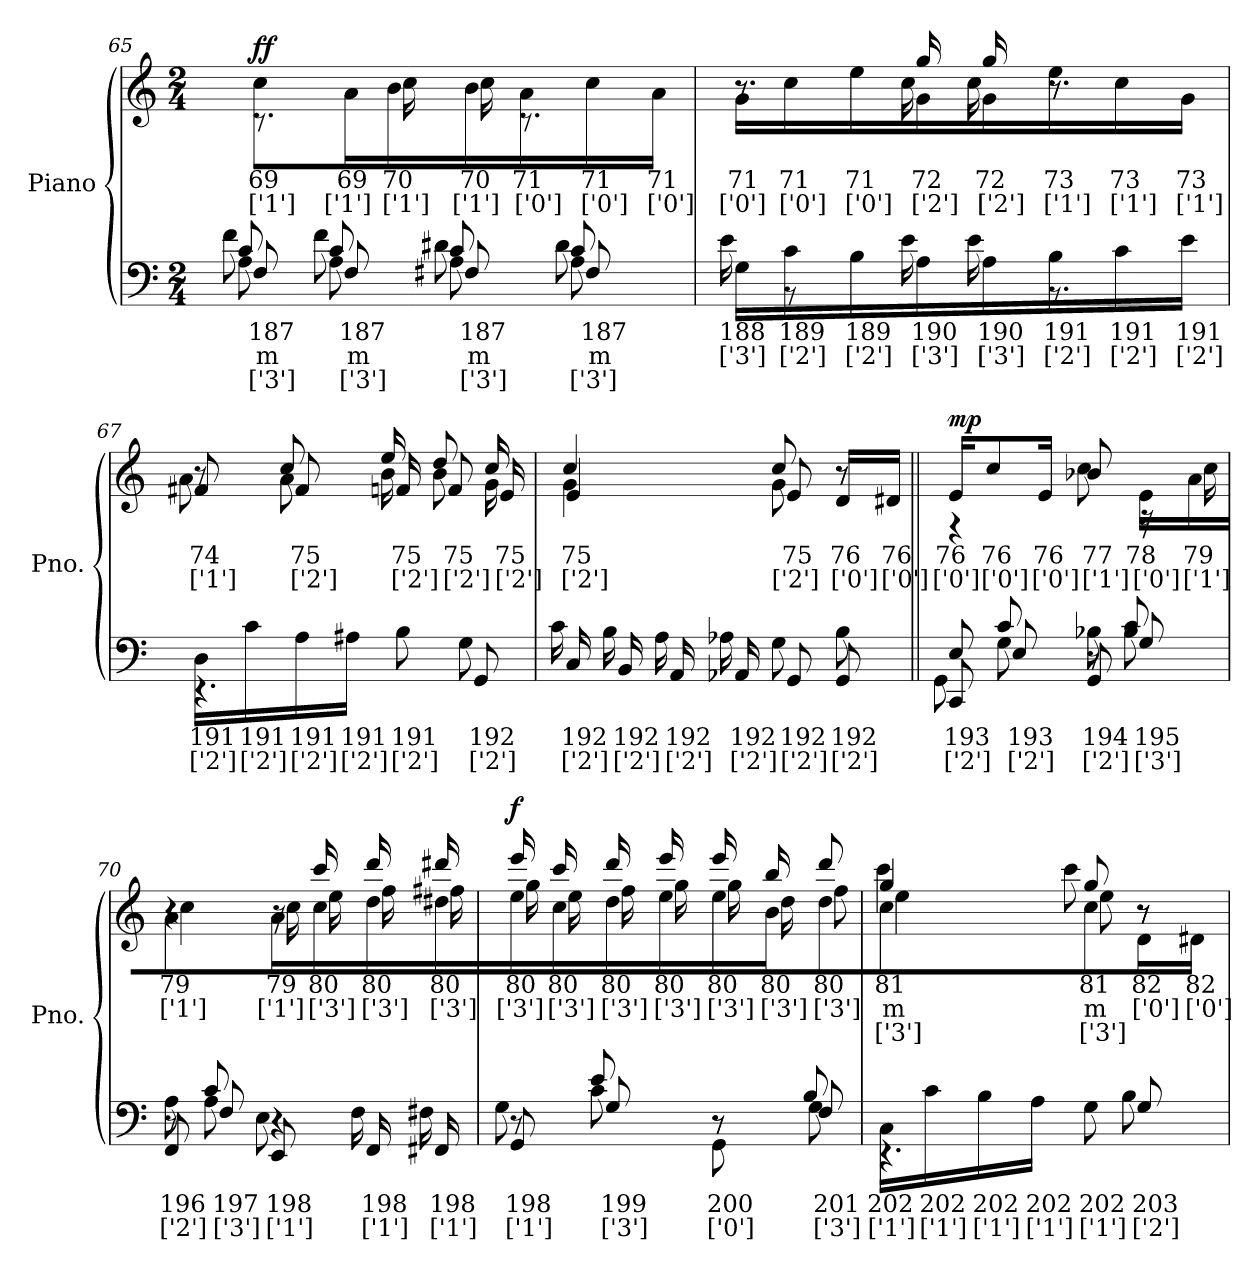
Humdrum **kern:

**kern	**text	**text	**text	**kern	**text	**text	**text	**dynam
*part1	*part1	*part1	*part1	*part1	*part1	*part1	*part1	*part1
*staff2	*staff2	*staff2	*staff2	*staff1	*staff1	*staff1	*staff1	*staff1/2
*I"Piano	*	*	*	*	*	*	*	*
*I'Pno.	*	*	*	*	*	*	*	*
!!LO:LB:g=z
*clefF4	*	*	*	*clefG2	*	*	*	*
*k[]	*	*	*	*k[]	*	*	*	*
*M2/4	*	*	*	*M2/4	*	*	*	*
=65	=65	=65	=65	=65	=65	=65	=65	=65
*^	*	*	*	*	*	*	*	*
*	*^	*	*	*	*	*	*	*	*
*	*	*^	*	*	*	*	*	*	*	*
*	*	*	*	*	*	*	*^	*	*	*	*
!	!	!	!	!	!	!	!	!	!	!	!	!LO:DY:b
8Fi	8Aj	8cZ	8fV	187	m	['3']	8ccN\L	8.r	69	['1']	.	ff
8Fi	8Aj	8cZ	8fV	187	m	['3']	16aN\L	.	69	['1']	.	.
.	.	.	.	.	.	.	16bl	16ccN	70	['1']	.	.
8F#Xi	8Aj	8cZ	8d#XV	187	m	['3']	16bl	16ccN	70	['1']	.	.
.	.	.	.	.	.	.	16al\	8.r	71	['0']	.	.
8F#i	8Aj	8cZ	8d#V	187	m	['3']	16ccl\	.	71	['0']	.	.
.	.	.	.	.	.	.	16al\JJ	.	71	['0']	.	.
*v	*v	*v	*v	*	*	*	*	*	*	*	*	*
*	*	*	*	*v	*v	*	*	*	*
=66	=66	=66	=66	=66	=66	=66	=66	=66
*^	*	*	*	*	*	*	*	*
*	*	*	*	*	*^	*	*	*	*
*	*	*	*	*	*	*^	*	*	*	*
16Gj	16eV	188	['3']	.	16gl\LL	8.r	8.r	71	['0']	.	.
16cZ\	8r	189	['2']	.	16ccl\	.	.	71	['0']	.	.
16BZ\	.	189	['2']	.	16eel\	.	.	71	['0']	.	.
16AZ	16eV	190	['3']	.	16gl	16ccN	16gg!	72	['2']	.	.
16AZ	16eV	190	['3']	.	16gl	16ccN	16gg!	72	['2']	.	.
16BZ\	8.r	191	['2']	.	16eeN\	8.r	8.r	73	['1']	.	.
16cZ\	.	191	['2']	.	16ccN\	.	.	73	['1']	.	.
16eZ\JJ	.	191	['2']	.	16gN\JJ	.	.	73	['1']	.	.
=67	=67	=67	=67	=67	=67	=67	=67	=67	=67	=67	=67
16DZ\LL	4.r	191	['2']	.	8f#Xl	8aN	8r	74	['1']	.	.
16cZ\	.	191	['2']	.	.	.	.	.	.	.	.
16AZ\	.	191	['2']	.	8f#l	8aN	8cc!	75	['2']	.	.
16A#XZ\JJ	.	191	['2']	.	.	.	.	.	.	.	.
8BZ\L	.	191	['2']	.	16fnl	16bN	16ee!	75	['2']	.	.
.	.	.	.	.	8fl	8bN	8dd!	75	['2']	.	.
8GGi	8GZ	192	['2']	.	.	.	.	.	.	.	.
.	.	.	.	.	16el	16gN	16cc!	75	['2']	.	.
=68	=68	=68	=68	=68	=68	=68	=68	=68	=68	=68	=68
16Ci	16cZ	192	['2']	.	4el	4gN	4cc!	75	['2']	.	.
16BBi	16BZ	192	['2']	.	.	.	.	.	.	.	.
16AAi	16AZ	192	['2']	.	.	.	.	.	.	.	.
16AA-Xi	16A-XZ	192	['2']	.	.	.	.	.	.	.	.
8GGi	8GZ	192	['2']	.	8el	8gN	8cc!	75	['2']	.	.
8GGi	8BZ	192	['2']	.	16dl/LL	8r	8r	76	['0']	.	.
.	.	.	.	.	16d#Xl/JJ	.	.	76	['0']	.	.
*v	*v	*	*	*	*	*	*	*	*	*	*
*	*	*	*	*v	*v	*v	*	*	*	*
!!LO:PB:g=z
=69||	=69||	=69||	=69||	=69||	=69||	=69||	=69||	=69||
*^	*	*	*	*	*	*	*	*
*	*^	*	*	*	*	*	*	*	*
*	*	*	*	*	*	*^	*	*	*	*
!	!	!	!	!	!	!	!	!	!	!	!LO:DY:b
8CCi	8GGj	8EZ	193	['2']	.	16el/KL	4r	76	['0']	.	mp
.	.	.	.	.	.	8ccl/	.	76	['0']	.	.
8Ei	8Gj	8cZ	193	['2']	.	.	.	.	.	.	.
.	.	.	.	.	.	16el/Jk	.	76	['0']	.	.
8GGi	8B-XZ	8r	194	['2']	.	8b-Xl	8ccN	77	['1']	.	.
8Gj	8B-Z	8cV	195	['3']	.	16el/L	16r	78	['0']	.	.
.	.	.	.	.	.	16al	16ccN	79	['1']	.	.
*	*	*	*	*	*	*v	*v	*	*	*	*
=70	=70	=70	=70	=70	=70	=70	=70	=70	=70	=70
*	*	*	*	*	*	*^	*	*	*	*
*	*	*	*	*	*	*	*^	*	*	*	*
8FFi	8AZ	8r	196	['2']	.	4al	4ccN	4r	79	['1']	.	.
8Fj	8AZ	8cV	197	['3']	.	.	.	.	.	.	.	.
8EEi	8Ej	4r	198	['1']	.	16al	16ccN	16r	79	['1']	.	.
.	.	.	.	.	.	16ccN	16ee!	16ccc+	80	['3']	.	.
16FFi	16Fj	.	198	['1']	.	16ddN	16ff!	16ddd+	80	['3']	.	.
16FF#Xi	16F#Xj	.	198	['1']	.	16dd#XN	16ff#X!	16ddd#X+	80	['3']	.	.
=71	=71	=71	=71	=71	=71	=71	=71	=71	=71	=71	=71	=71
!	!	!	!	!	!	!	!	!	!	!	!	!LO:DY:b
8GGi	8Gj	8r	198	['1']	.	16eeN	16gg!	16eee+	80	['3']	.	f
.	.	.	.	.	.	16ccN	16ee!	16ccc+	80	['3']	.	.
8Gj	8cZ	8eV	199	['3']	.	16ddN	16ff!	16ddd+	80	['3']	.	.
.	.	.	.	.	.	16eeN	16gg!	16eee+	80	['3']	.	.
8GGi\L	8r	8r	200	['0']	.	16eeN	16gg!	16eee+	80	['3']	.	.
.	.	.	.	.	.	16bN	16dd!	16bb+	80	['3']	.	.
8Fj	8GZ	8BV	201	['3']	.	8ddN	8ff!	8ddd+	80	['3']	.	.
*v	*v	*v	*	*	*	*	*	*	*	*	*	*
*	*	*	*	*v	*v	*v	*	*	*	*
=72	=72	=72	=72	=72	=72	=72	=72	=72
*^	*	*	*	*^	*	*	*	*
*	*	*	*	*	*	*^	*	*	*	*
*	*	*	*	*	*	*	*^	*	*	*	*
16Cj\LL	4.r	202	['1']	.	4ccl	4eeN	4gg!	4ccc+	81	m	['3']	.
16cj\	.	202	['1']	.	.	.	.	.	.	.	.	.
16Bj\	.	202	['1']	.	.	.	.	.	.	.	.	.
16Aj\JJ	.	202	['1']	.	.	.	.	.	.	.	.	.
8Gj\L	.	202	['1']	.	8ccl	8eeN	8gg!	8ccc+	81	m	['3']	.
8Gj	8BZ	203	['2']	.	16dl\L	8r	8r	8r	82	['0']	.	.
.	.	.	.	.	16d#Xl\JJ	.	.	.	82	['0']	.	.
*v	*v	*	*	*	*	*	*	*	*	*	*	*
*	*	*	*	*v	*v	*v	*v	*	*	*	*
=	=	=	=	=	=	=	=	=
*-	*-	*-	*-	*-	*-	*-	*-	*-
